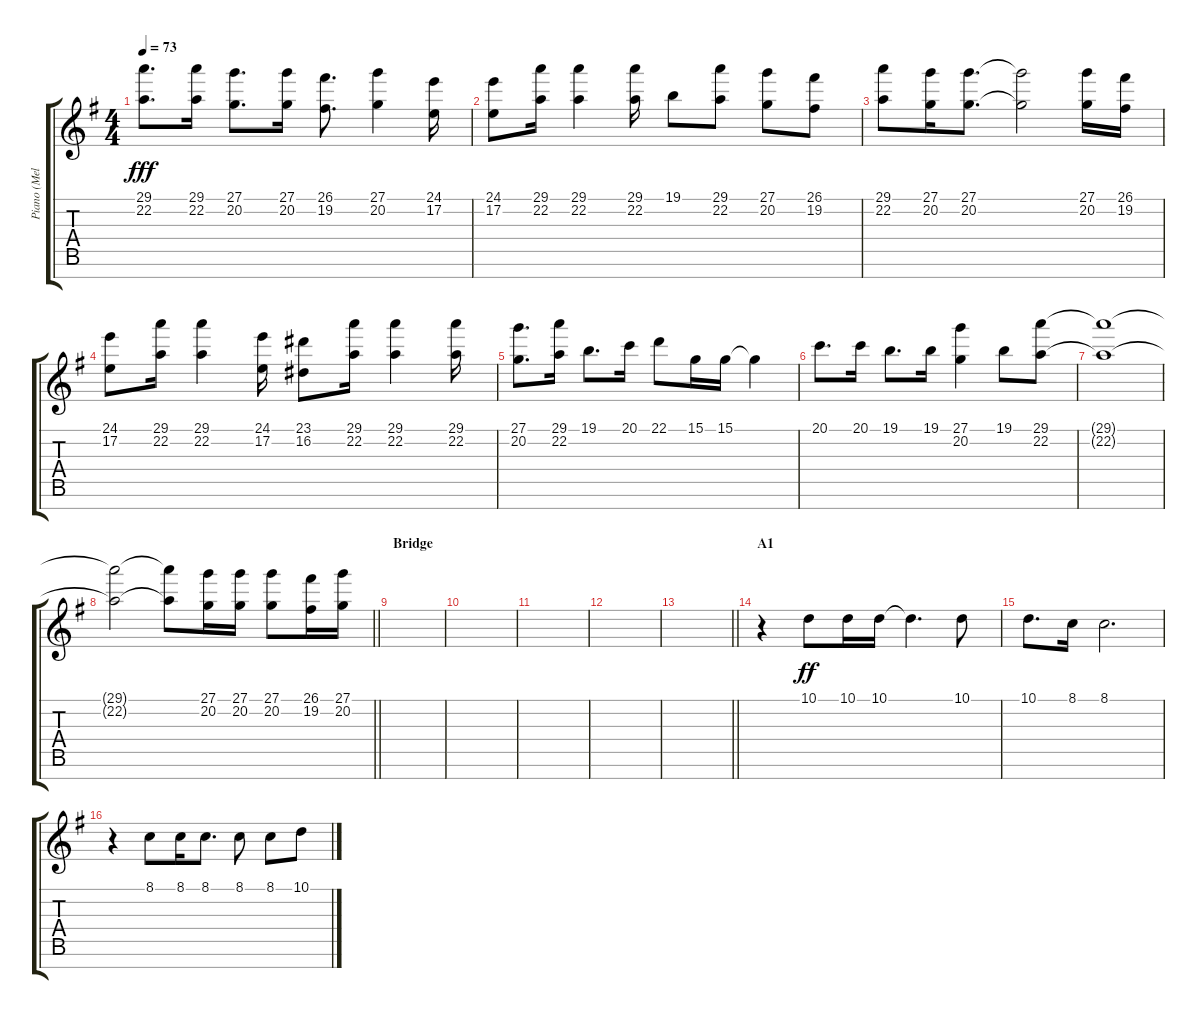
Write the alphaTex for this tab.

\track ("Piano (Melody)" "Piano (Mel") {instrument acousticgrandpiano}
\staff {score tabs}
\tuning (E4 B3 G3 D3 A2 E2 B1) {hide}
\ts (4 4)
\tempo 73
\clef g2
\ks g
(29.1 22.2).8{d dy fff} (29.1 22.2).16 (27.1 20.2).8{d} (27.1 20.2).16 (26.1 19.2).8{d} (27.1 20.2).4 (24.1 17.2).16 |
(24.1 17.2).8 (29.1 22.2).16 (29.1 22.2).4 (29.1 22.2).16 19.1.8 (29.1 22.2).8 (27.1 20.2).8 (26.1 19.2).8 |
(29.1 22.2).8 (27.1 20.2).16 (27.1 20.2).8{d} (27.1{t} 20.2{t}).2 (27.1 20.2).16 (26.1 19.2).16 |
(24.1 17.2).8 (29.1 22.2).16 (29.1 22.2).4 (24.1 17.2).16 (23.1 16.2).8 (29.1 22.2).16 (29.1 22.2).4 (29.1 22.2).16 |
(27.1 20.2).8{d} (29.1 22.2).16 19.1.8{d} 20.1.16 22.1.8 15.1.16 15.1.16 15.1{t}.4 |
20.1.8{d} 20.1.16 19.1.8{d} 19.1.16 (27.1 20.2).4 19.1.8 (29.1 22.2).8 |
(29.1{t} 22.2{t}).1 |
\barLineRight lightlight
(29.1{t} 22.2{t}).2 (29.1{t} 22.2{t}).8 (27.1 20.2).16 (27.1 20.2).16 (27.1 20.2).8 (26.1 19.2).16 (27.1 20.2).16 |
\section ("" "Bridge")
|
|
|
|
\barLineRight lightlight
|
\section ("" "A1")
r.4 10.1.8{dy ff} 10.1.16 10.1.16 10.1{t}.4{d} 10.1.8 |
10.1.8{d} 8.1.16 8.1.2{d} |
r.4 8.1.8 8.1.16 8.1.8{d} 8.1.8 8.1.8 10.1.8
